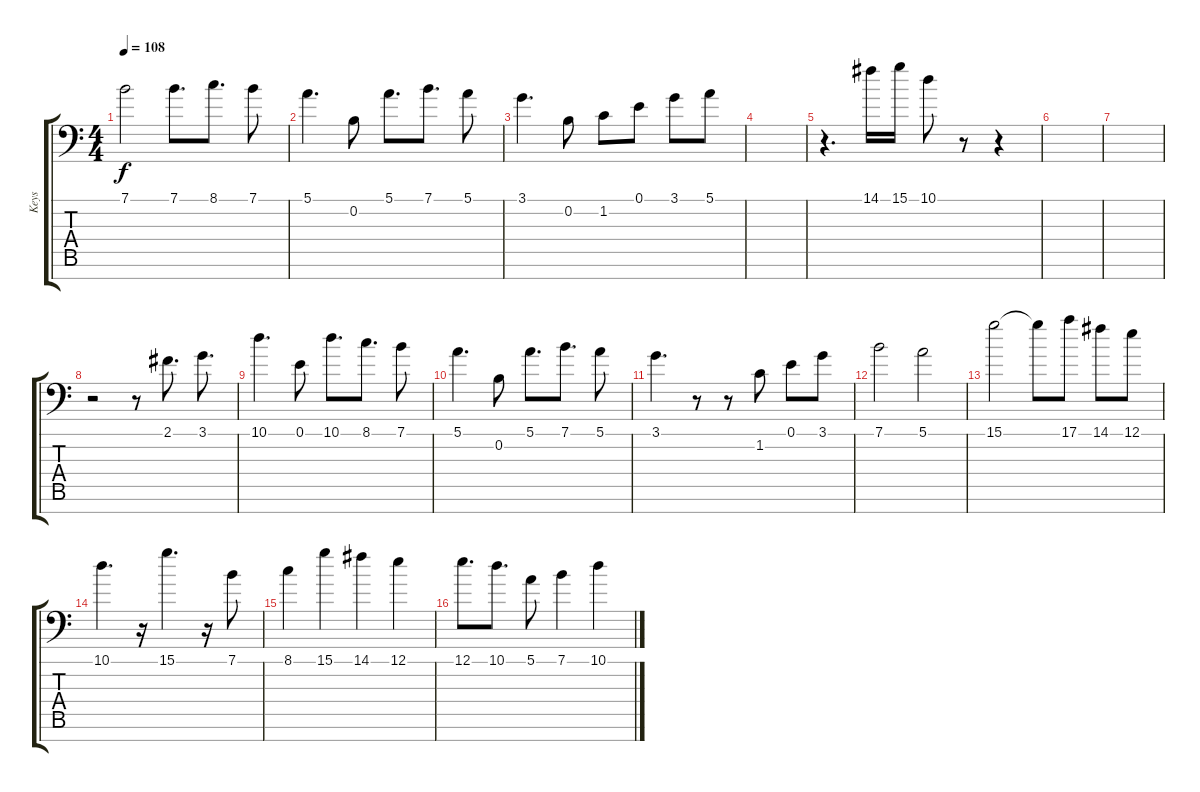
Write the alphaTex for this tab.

\track ("Keys" "Keys") {instrument vibraphone}
\staff {score tabs}
\tuning (E4 B3 G3 D3 A2 E2 C-1) {hide}
\ts (4 4)
\tempo 108
\clef f4
\ks c
7.1.2{dy f} 7.1.8{d} 8.1.8{d} 7.1.8 |
5.1.4{d} 0.2.8 5.1.8{d} 7.1.8{d} 5.1.8 |
3.1.4{d} 0.2.8 1.2.8 0.1.8 3.1.8 5.1.8 |
|
r.4{d} 14.1.16 15.1.16 10.1.8 r.8 r.4 |
|
|
r.2 r.8 2.1.8{d} 3.1.8{d} |
10.1.4{d} 0.1.8 10.1.8{d} 8.1.8{d} 7.1.8 |
5.1.4{d} 0.2.8 5.1.8{d} 7.1.8{d} 5.1.8 |
3.1.4{d} r.8 r.8 1.2.8 0.1.8 3.1.8 |
7.1.2 5.1.2 |
15.1.2{instrument musicbox} 15.1{t}.8 17.1.8 14.1.8 12.1.8 |
10.1.4{d} r.16 15.1.4{d} r.16 7.1.8 |
8.1.4 15.1.4 14.1.4 12.1.4 |
12.1.8{d} 10.1.8{d} 5.1.8 7.1.4 10.1.4
